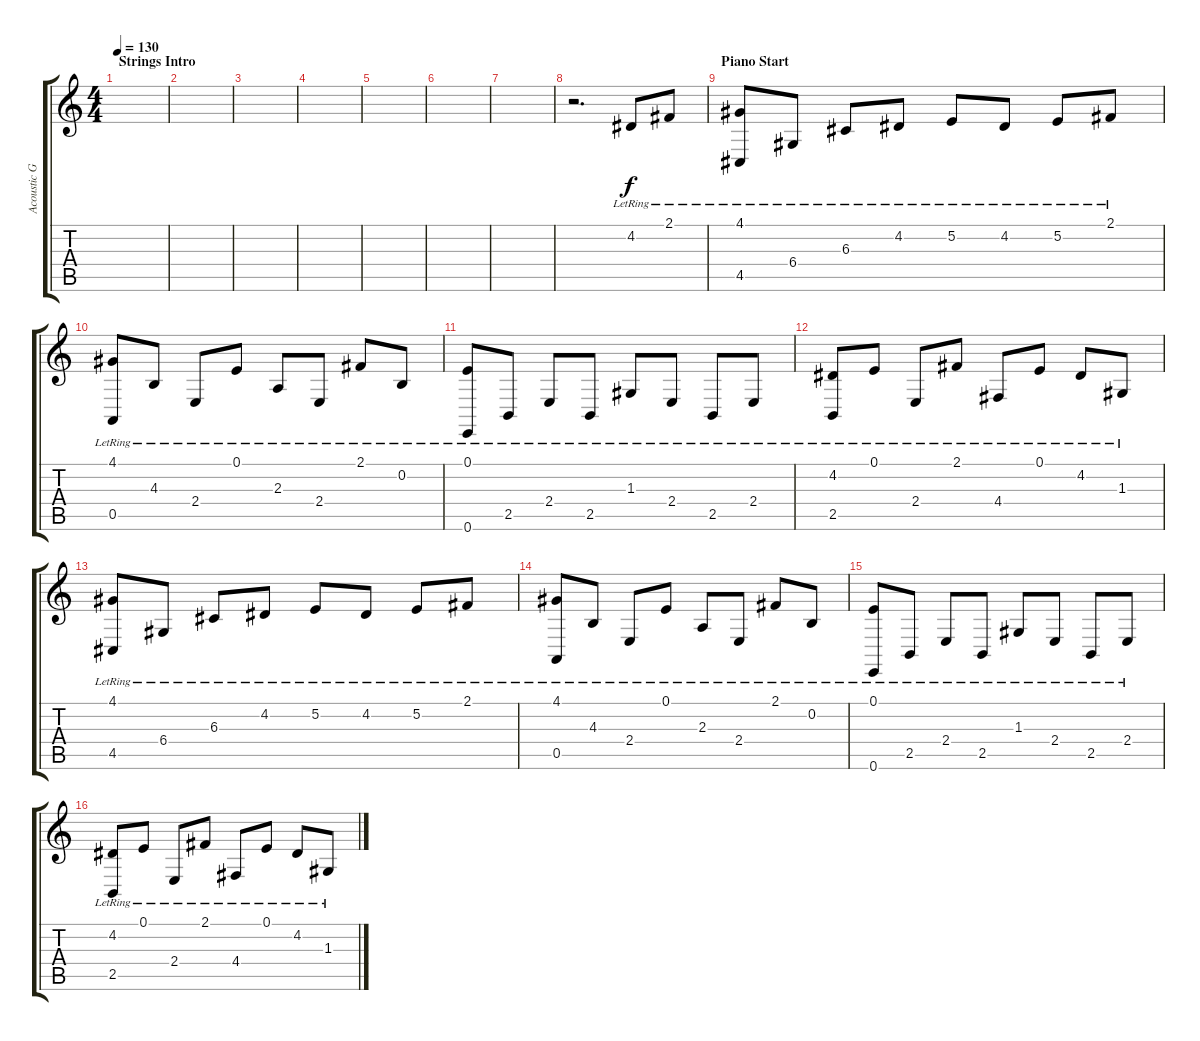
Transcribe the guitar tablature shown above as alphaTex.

\track ("Acoustic Grand Piano" "Acoustic G") {instrument acousticgrandpiano}
\staff {score tabs}
\tuning (E4 B3 G3 D3 A2 E2) {hide}
\ts (4 4)
\section ("" "Strings Intro")
\tempo 130
\clef g2
\ks c
|
|
|
|
|
|
|
r.2{d} 4.2{lr}.8 2.1{lr}.8 |
\section ("" "Piano Start")
(4.1{lr} 4.5{lr}).8 6.4{lr}.8 6.3{lr}.8 4.2{lr}.8 5.2{lr}.8 4.2{lr}.8 5.2{lr}.8 2.1{lr}.8 |
(4.1{lr} 0.5{lr}).8 4.3{lr}.8 2.4{lr}.8 0.1{lr}.8 2.3{lr}.8 2.4{lr}.8 2.1{lr}.8 0.2{lr}.8 |
(0.1{lr} 0.6{lr}).8 2.5{lr}.8 2.4{lr}.8 2.5{lr}.8 1.3{lr}.8 2.4{lr}.8 2.5{lr}.8 2.4{lr}.8 |
(4.2{lr} 2.5{lr}).8 0.1{lr}.8 2.4{lr}.8 2.1{lr}.8 4.4{lr}.8 0.1{lr}.8 4.2{lr}.8 1.3{lr}.8 |
(4.1{lr} 4.5{lr}).8 6.4{lr}.8 6.3{lr}.8 4.2{lr}.8 5.2{lr}.8 4.2{lr}.8 5.2{lr}.8 2.1{lr}.8 |
(4.1{lr} 0.5{lr}).8 4.3{lr}.8 2.4{lr}.8 0.1{lr}.8 2.3{lr}.8 2.4{lr}.8 2.1{lr}.8 0.2{lr}.8 |
(0.1{lr} 0.6{lr}).8 2.5{lr}.8 2.4{lr}.8 2.5{lr}.8 1.3{lr}.8 2.4{lr}.8 2.5{lr}.8 2.4{lr}.8 |
(4.2{lr} 2.5{lr}).8 0.1{lr}.8 2.4{lr}.8 2.1{lr}.8 4.4{lr}.8 0.1{lr}.8 4.2{lr}.8 1.3{lr}.8
